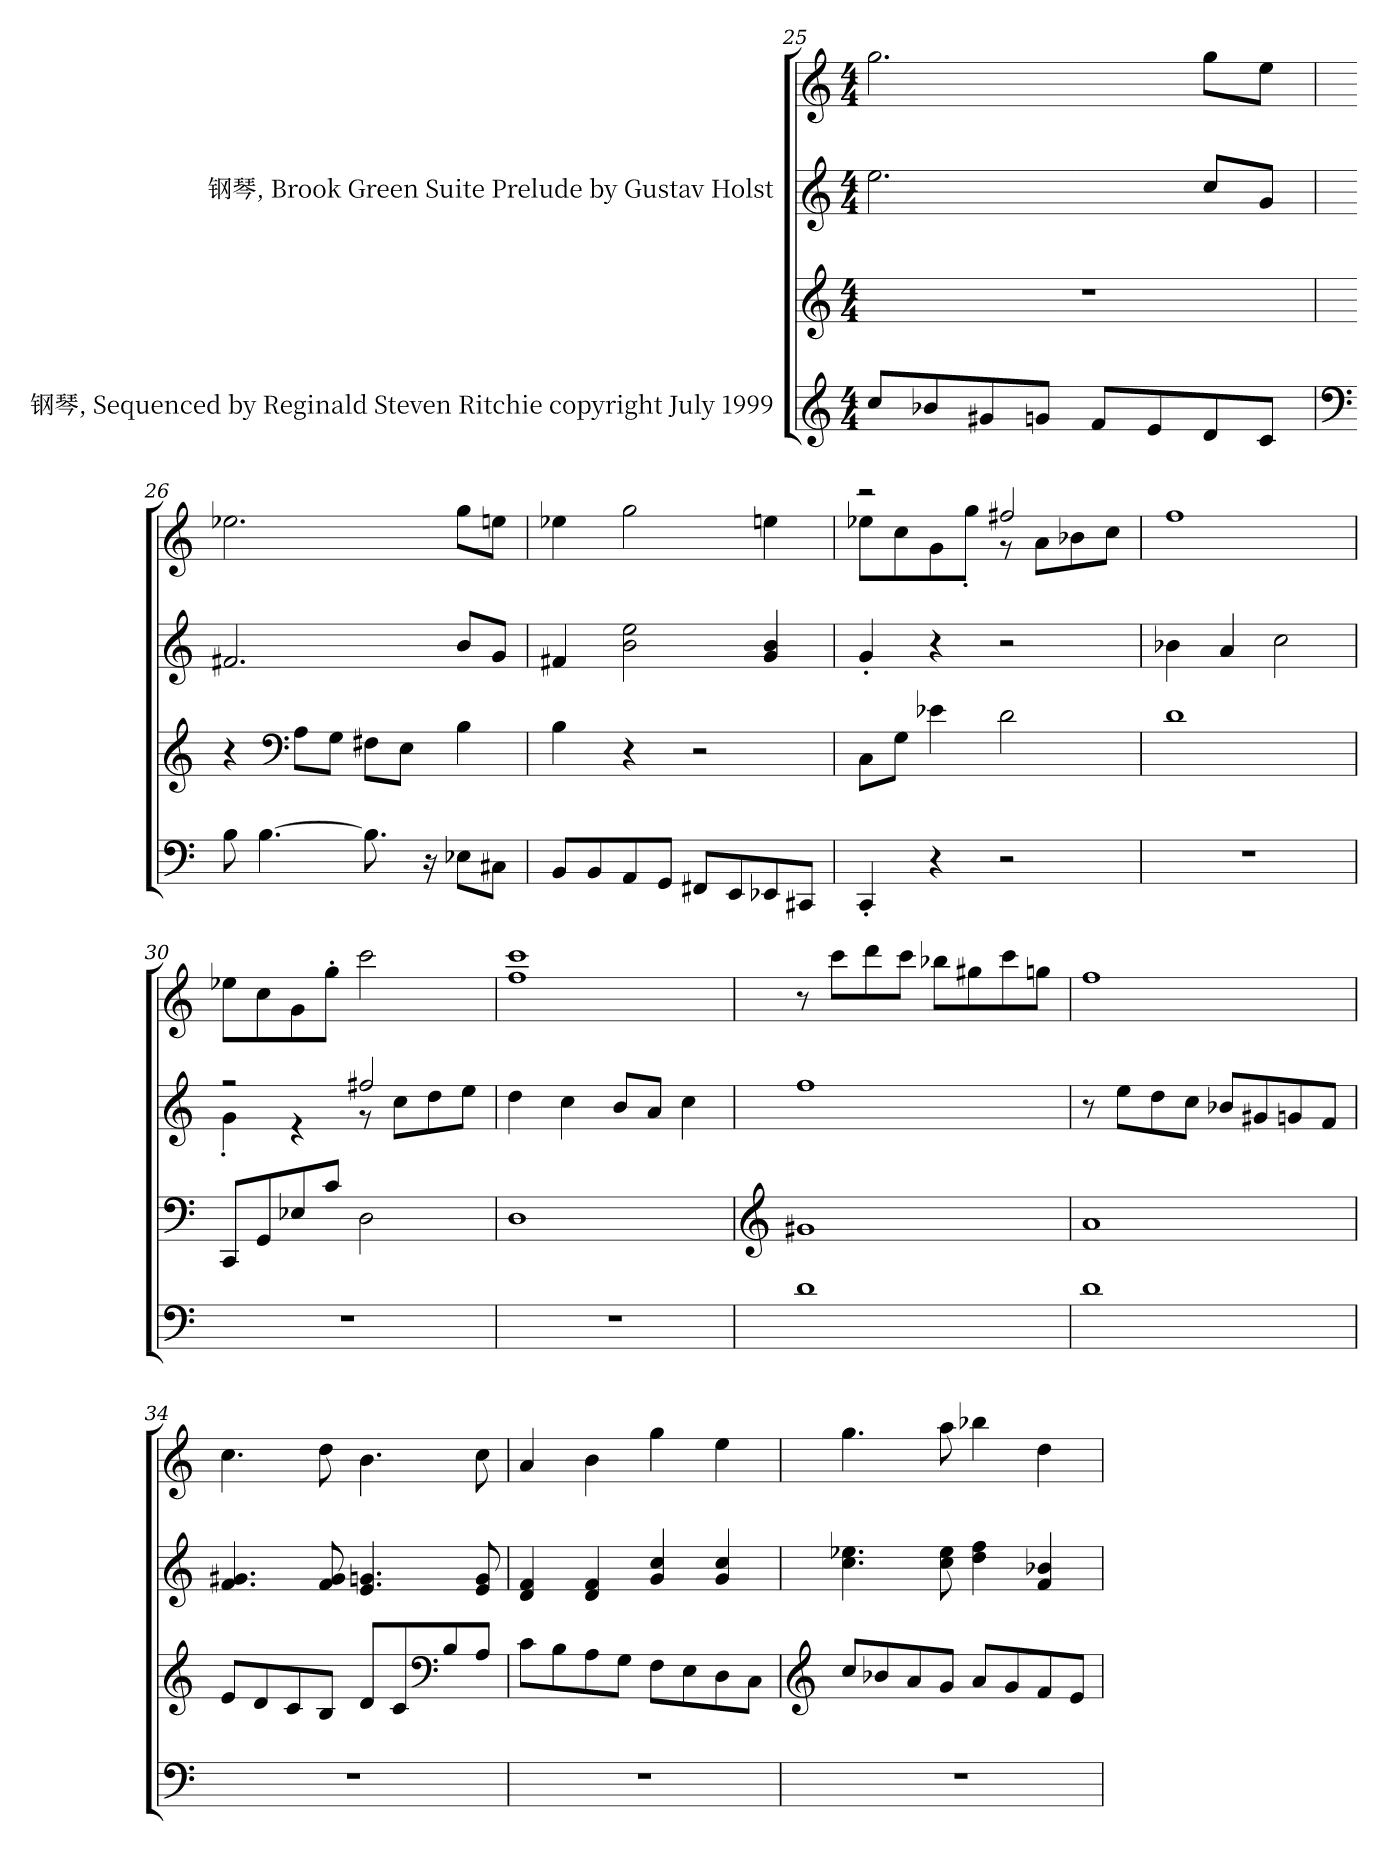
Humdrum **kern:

**kern	**kern	**kern	**kern
*part2	*part2	*part1	*part1
*staff4	*staff3	*staff2	*staff1
*I"钢琴, Sequenced by Reginald Steven Ritchie copyright July 1999	*	*I"钢琴, Brook Green Suite Prelude by Gustav Holst	*
*clefG2	*clefG2	*clefG2	*clefG2
*k[]	*k[]	*k[]	*k[]
*M4/4	*M4/4	*M4/4	*M4/4
=25	=25	=25	=25
8cc/L	1r	2.ee\	2.gg\
8b-X/	.	.	.
8g#X/	.	.	.
8gn/J	.	.	.
8f/L	.	.	.
8e/	.	.	.
8d/	.	8cc/L	8gg\L
8c/J	.	8g/J	8ee\J
!!LO:LB:g=z
=26	=26	=26	=26
*clefF4	*	*	*
8B\	4r	2.f#X/	2.ee-X\
[4.B\	.	.	.
*	*clefF4	*	*
.	8A\L	.	.
.	8G\J	.	.
8.B\]	8F#X\L	.	.
.	8E\J	.	.
16r	.	.	.
8E-X\L	4B\	8b/L	8gg\L
8C#X\J	.	8g/J	8een\J
=27	=27	=27	=27
8BB/L	4B\	4f#X/	4ee-X\
8BB/	.	.	.
8AA/	4r	2b\ 2ee\	2gg\
8GG/J	.	.	.
8FF#X/L	2r	.	.
8EE/	.	.	.
8EE-X/	.	4g/ 4b/	4een\
8CC#X/J	.	.	.
=28	=28	=28	=28
*	*	*	*^
4CC'/	8C\L	4g'/	2r	8ee-X\L
.	8G\J	.	.	8cc\
4r	4e-X\	4r	.	8g\
.	.	.	.	8gg'\J
2r	2d\	2r	2ff#X/	8r
.	.	.	.	8a\L
.	.	.	.	8b-X\
.	.	.	.	8cc\J
*	*	*	*v	*v
=29	=29	=29	=29
1r	1d	4b-X\	1ff
.	.	4a/	.
.	.	2cc\	.
!!LO:LB:g=z
=30	=30	=30	=30
*	*	*^	*
1r	8CC/L	2r	4g'\	8ee-X\L
.	8GG/	.	.	8cc\
.	8E-X/	.	4r	8g\
.	8c/J	.	.	8gg'\J
.	2D\	2ff#X/	8r	2ccc\
.	.	.	8cc\L	.
.	.	.	8dd\	.
.	.	.	8ee\J	.
*	*	*v	*v	*
=31	=31	=31	=31
1r	1D	4dd\	1ff 1ccc
.	.	4cc\	.
.	.	8b/L	.
.	.	8a/J	.
.	.	4cc\	.
=32	=32	=32	=32
*	*clefG2	*	*
1d	1g#X	1ff	8r
.	.	.	8ccc\L
.	.	.	8ddd\
.	.	.	8ccc\J
.	.	.	8bb-X\L
.	.	.	8gg#X\
.	.	.	8ccc\
.	.	.	8ggn\J
=33	=33	=33	=33
1d	1a	8r	1ff
.	.	8ee\L	.
.	.	8dd\	.
.	.	8cc\J	.
.	.	8b-X/L	.
.	.	8g#X/	.
.	.	8gn/	.
.	.	8f/J	.
!!LO:PB:g=z
=34	=34	=34	=34
1r	8e/L	4.f/ 4.g#X/	4.cc\
.	8d/	.	.
.	8c/	.	.
.	8B/J	8f/ 8g#/	8dd\
.	8d/L	4.e/ 4.gn/	4.b\
.	8c/	.	.
*	*clefF4	*	*
.	8B/	.	.
.	8A/J	8e/ 8g/	8cc\
=35	=35	=35	=35
1r	8c\L	4d/ 4f/	4a/
.	8B\	.	.
.	8A\	4d/ 4f/	4b\
.	8G\J	.	.
.	8F\L	4g/ 4cc/	4gg\
.	8E\	.	.
.	8D\	4g/ 4cc/	4ee\
.	8C\J	.	.
=36	=36	=36	=36
*	*clefG2	*	*
1r	8cc/L	4.cc\ 4.ee-X\	4.gg\
.	8b-X/	.	.
.	8a/	.	.
.	8g/J	8cc\ 8ee-\	8aa\
.	8a/L	4dd\ 4ff\	4bb-X\
.	8g/	.	.
.	8f/	4f/ 4b-X/	4dd\
.	8e/J	.	.
=	=	=	=
*-	*-	*-	*-
